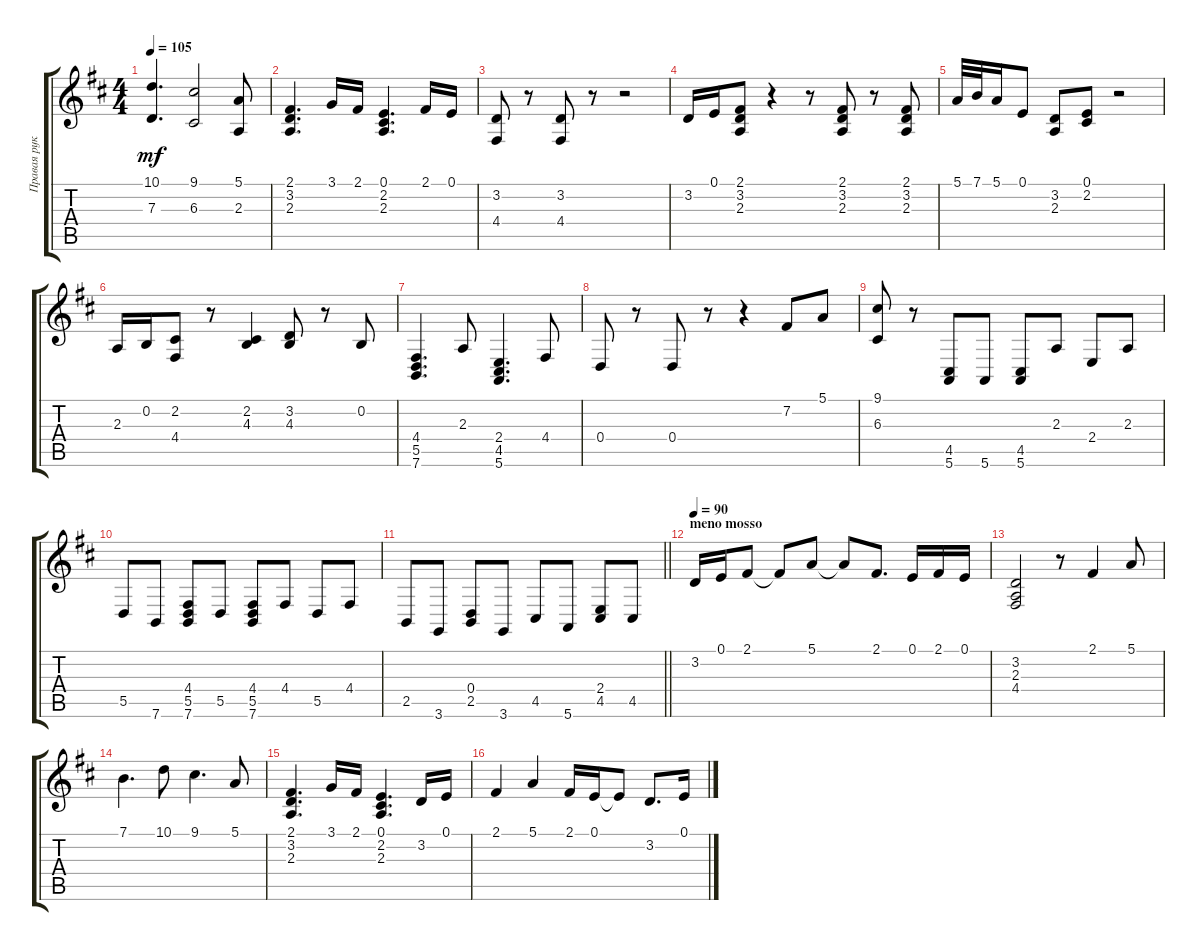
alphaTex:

\track ("Правая рука ( Right hand )" "Правая рук") {instrument acousticgrandpiano}
\staff {score tabs}
\tuning (E4 B3 G3 D3 A2 E2) {hide}
\ts (4 4)
\tempo 105
\clef g2
\ks d
(10.1 7.3).4{d dy mf} (9.1 6.3).2 (5.1 2.3).8 |
(2.1 3.2 2.3).4{d} 3.1.16 2.1.16 (0.1 2.2 2.3).4{d} 2.1.16 0.1.16 |
(3.2 4.4).8 r.8 (3.2 4.4).8 r.8 r.2 |
3.2.16 0.1.16 (2.1 3.2 2.3).8 r.4 r.8 (2.1 3.2 2.3).8 r.8 (2.1 3.2 2.3).8 |
5.1.32 7.1.32 5.1.16 0.1.8 (3.2 2.3).8 (0.1 2.2).8 r.2 |
2.3.16 0.2.16 (2.2 4.4).8 r.8 (2.2 4.3).4 (3.2 4.3).8 r.8 0.2.8 |
(4.4 5.5 7.6).4{d} 2.3.8 (2.4 4.5 5.6).4{d} 4.4.8 |
0.4.8 r.8 0.4.8 r.8 r.4 7.2.8 5.1.8 |
(9.1 6.3).8 r.8 (4.5 5.6).8 5.6.8 (4.5 5.6).8 2.3.8 2.4.8 2.3.8 |
5.5.8 7.6.8 (4.4 5.5 7.6).8 5.5.8 (4.4 5.5 7.6).8 4.4.8 5.5.8 4.4.8 |
\barLineRight lightlight
2.5.8 3.6.8 (0.4 2.5).8 3.6.8 4.5.8 5.6.8 (2.4 4.5).8 4.5.8 |
\section ("" "meno mosso")
\tempo 90
3.2.16 0.1.16 2.1.8 2.1{t}.8 5.1.8 5.1{t}.8 2.1.8{d} 0.1.16 2.1.16 0.1.16 |
(3.2 2.3 4.4).2 r.8 2.1.4 5.1.8 |
7.1.4{d} 10.1.8 9.1.4{d} 5.1.8 |
(2.1 3.2 2.3).4{d} 3.1.16 2.1.16 (0.1 2.2 2.3).4{d} 3.2.16 0.1.16 |
2.1.4 5.1.4 2.1.16 0.1.16 0.1{t}.8 3.2.8{d} 0.1.16
